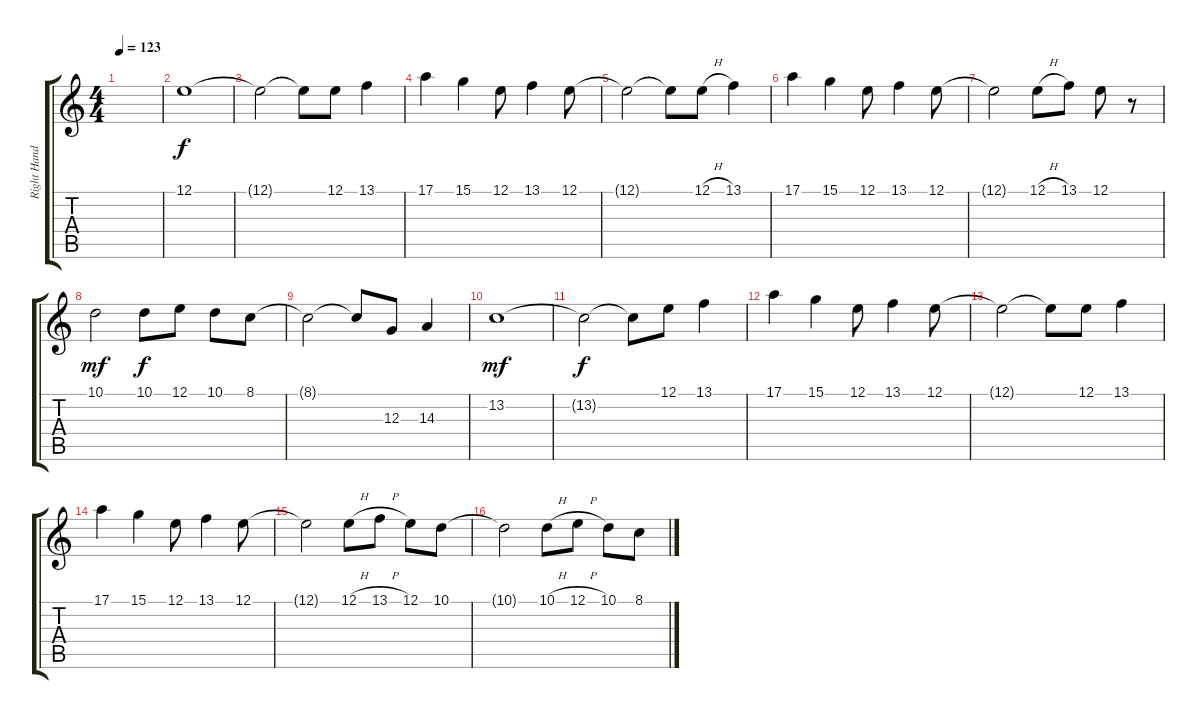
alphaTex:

\track ("Right Hand" "Right Hand") {instrument honkytonkpiano}
\staff {score tabs}
\tuning (E4 B3 G3 D3 A2 E2) {hide}
\ts (4 4)
\tempo 123
\clef g2
\ks c
|
12.1.1 |
12.1{t}.2{dy f} 12.1{t}.8 12.1.8 13.1.4 |
17.1.4 15.1.4 12.1.8 13.1.4 12.1.8 |
12.1{t}.2 12.1{t}.8 12.1{h}.8 13.1.4 |
17.1.4 15.1.4 12.1.8 13.1.4 12.1.8 |
12.1{t}.2 12.1{h}.8 13.1.8 12.1.8 r.8 |
10.1.2{dy mf} 10.1.8{dy f} 12.1.8 10.1.8 8.1.8 |
8.1{t}.2 8.1{t}.8 12.3.8 14.3.4 |
13.2.1{dy mf} |
13.2{t}.2{dy f} 13.2{t}.8 12.1.8 13.1.4 |
17.1.4 15.1.4 12.1.8 13.1.4 12.1.8 |
12.1{t}.2 12.1{t}.8 12.1.8 13.1.4 |
17.1.4 15.1.4 12.1.8 13.1.4 12.1.8 |
12.1{t}.2 12.1{h}.8 13.1{h}.8 12.1.8 10.1.8 |
10.1{t}.2 10.1{h}.8 12.1{h}.8 10.1.8 8.1.8
